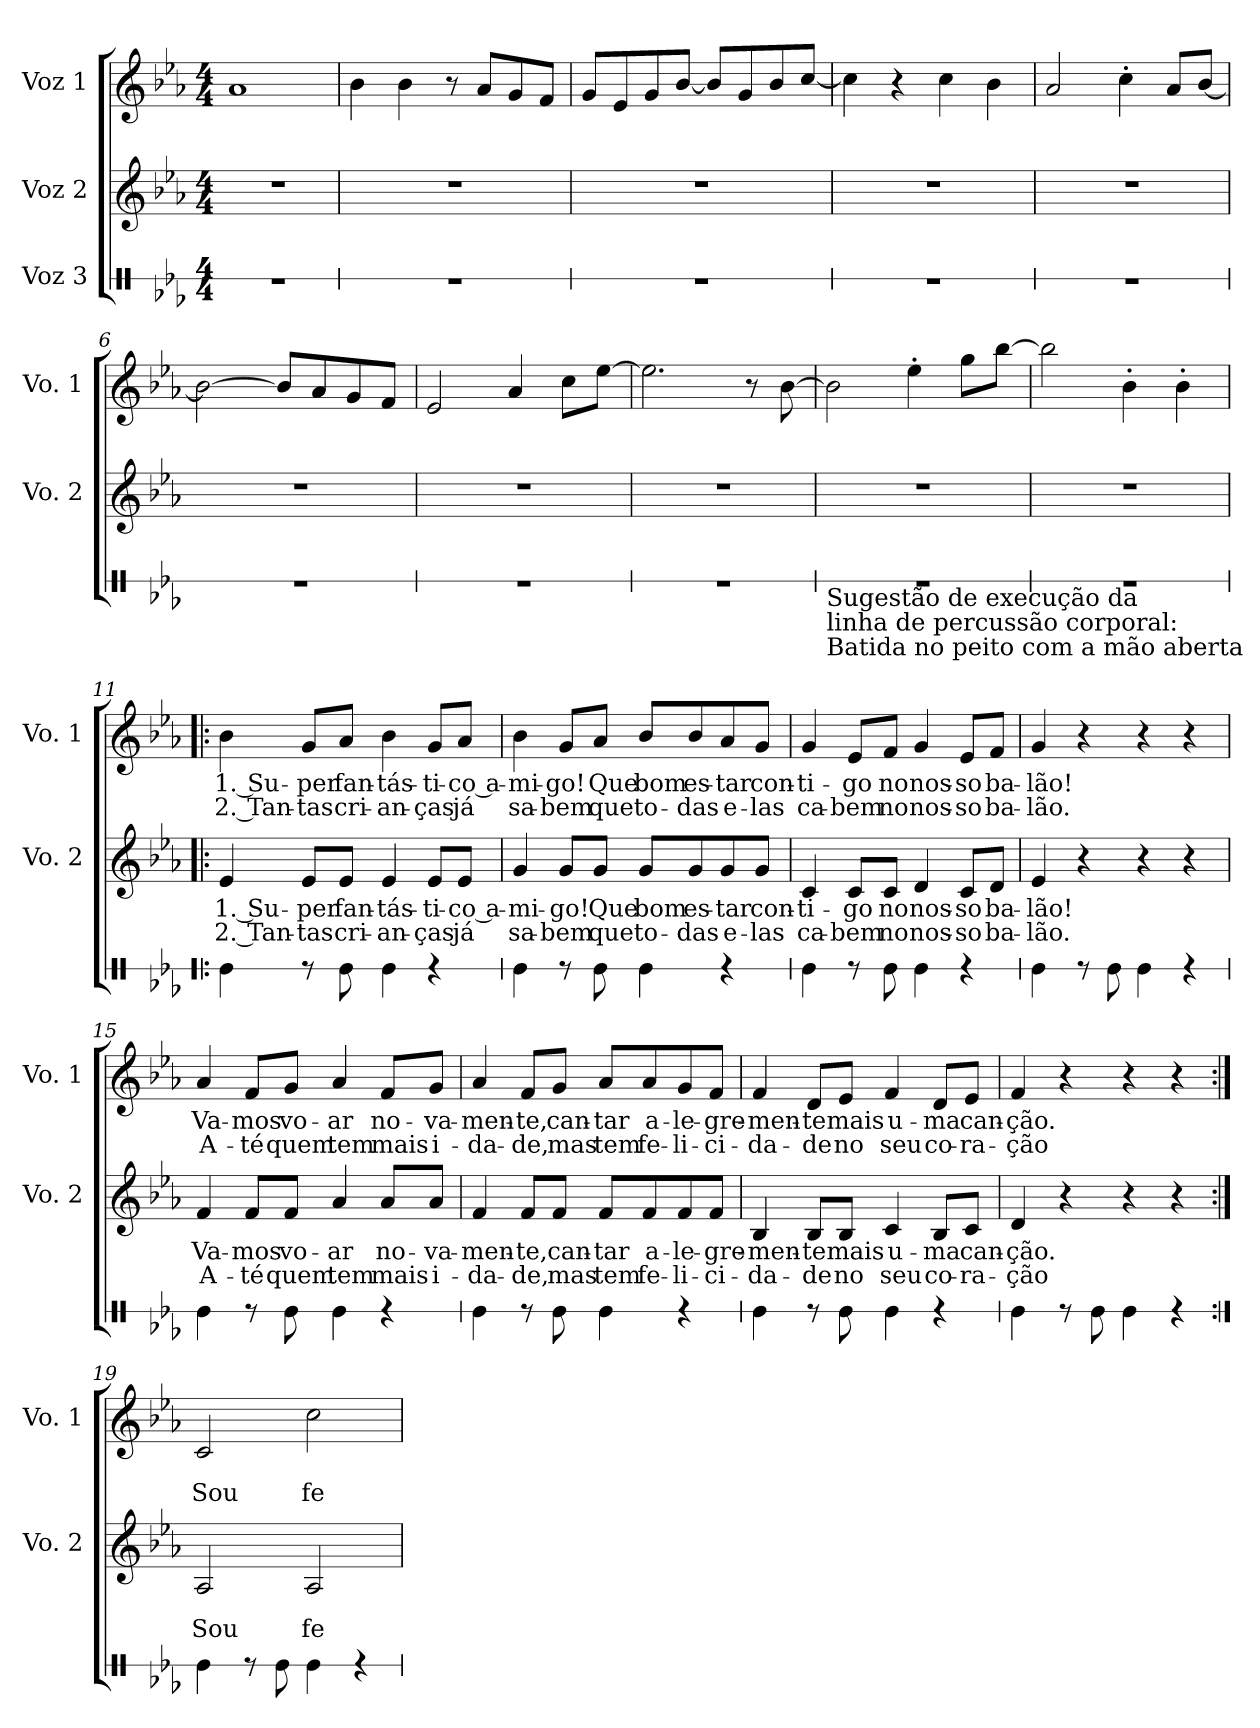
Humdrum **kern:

**kern	**kern	**text	**text	**kern	**text	**text
*part3	*part2	*part2	*part2	*part1	*part1	*part1
*staff3	*staff2	*staff2	*staff2	*staff1	*staff1	*staff1
*I"Voz 3	*I"Voz 2	*	*	*I"Voz 1	*	*
*	*I'Vo. 2	*	*	*I'Vo. 1	*	*
*stria1	*	*	*	*	*	*
*clefX	*clefG2	*	*	*clefG2	*	*
*k[b-e-a-]	*k[b-e-a-]	*	*	*k[b-e-a-]	*	*
*M4/4	*M4/4	*	*	*M4/4	*	*
*MM125	*MM125	*	*	*MM125	*	*
=1	=1	=1	=1	=1	=1	=1
1r	1r	.	.	1a-	.	.
=2	=2	=2	=2	=2	=2	=2
1r	1r	.	.	4b-\	.	.
.	.	.	.	4b-\	.	.
.	.	.	.	8r	.	.
.	.	.	.	8a-/L	.	.
.	.	.	.	8g/	.	.
.	.	.	.	8f/J	.	.
=3	=3	=3	=3	=3	=3	=3
1r	1r	.	.	8g/L	.	.
.	.	.	.	8e-/	.	.
.	.	.	.	8g/	.	.
.	.	.	.	[8b-/J	.	.
.	.	.	.	8b-/L]	.	.
.	.	.	.	8g/	.	.
.	.	.	.	8b-/	.	.
.	.	.	.	[8cc/J	.	.
=4	=4	=4	=4	=4	=4	=4
1r	1r	.	.	4cc\]	.	.
.	.	.	.	4r	.	.
.	.	.	.	4cc\	.	.
.	.	.	.	4b-\	.	.
=5	=5	=5	=5	=5	=5	=5
1r	1r	.	.	2a-/	.	.
.	.	.	.	4cc'\	.	.
.	.	.	.	8a-/L	.	.
.	.	.	.	[8b-/J	.	.
=6	=6	=6	=6	=6	=6	=6
1r	1r	.	.	2b-\_	.	.
.	.	.	.	8b-/L]	.	.
.	.	.	.	8a-/	.	.
.	.	.	.	8g/	.	.
.	.	.	.	8f/J	.	.
=7	=7	=7	=7	=7	=7	=7
1r	1r	.	.	2e-/	.	.
.	.	.	.	4a-/	.	.
.	.	.	.	8cc\L	.	.
.	.	.	.	[8ee-\J	.	.
=8	=8	=8	=8	=8	=8	=8
1r	1r	.	.	2.ee-\]	.	.
.	.	.	.	8r	.	.
.	.	.	.	[8b-\	.	.
=9	=9	=9	=9	=9	=9	=9
!LO:TX:b:t=Sugestão de execução da	!	!	!	!	!	!
!LO:TX:b:t=linha de percussão corporal&colon;	!	!	!	!	!	!
!LO:TX:b:t=Batida no peito com a mão aberta	!	!	!	!	!	!
1r	1r	.	.	2b-\]	.	.
.	.	.	.	4ee-'\	.	.
.	.	.	.	8gg\L	.	.
.	.	.	.	[8bb-\J	.	.
=10	=10	=10	=10	=10	=10	=10
1r	1r	.	.	2bb-\]	.	.
.	.	.	.	4b-'\	.	.
.	.	.	.	4b-'\	.	.
!!LO:LB:g=z
=11!|:	=11!|:	=11!|:	=11!|:	=11!|:	=11!|:	=11!|:
!	!	!LO:LY:b	!LO:LY:b	!	!LO:LY:b	!LO:LY:b
4Re\	4e-/	1. Su-	2. Tan-	4b-\	1. Su-	2. Tan-
!	!	!LO:LY:b	!LO:LY:b	!	!LO:LY:b	!LO:LY:b
8r	8e-/L	-per	-tas	8g/L	-per	-tas
!	!	!LO:LY:b	!LO:LY:b	!	!LO:LY:b	!LO:LY:b
8Re\	8e-/J	fan-	cri-	8a-/J	fan-	cri-
!	!	!LO:LY:b	!LO:LY:b	!	!LO:LY:b	!LO:LY:b
4Re\	4e-/	-tás-	-an-	4b-\	-tás-	-an-
!	!	!LO:LY:b	!LO:LY:b	!	!LO:LY:b	!LO:LY:b
4r	8e-/L	-ti-	-ças	8g/L	-ti-	-ças
!	!	!LO:LY:b	!LO:LY:b	!	!LO:LY:b	!LO:LY:b
.	8e-/J	-co a-	já	8a-/J	-co a-	já
=12	=12	=12	=12	=12	=12	=12
!	!	!LO:LY:b	!LO:LY:b	!	!LO:LY:b	!LO:LY:b
4Re\	4g/	-mi-	sa-	4b-\	-mi-	sa-
!	!	!LO:LY:b	!LO:LY:b	!	!LO:LY:b	!LO:LY:b
8r	8g/L	-go!	-bem	8g/L	-go!	-bem
!	!	!LO:LY:b	!LO:LY:b	!	!LO:LY:b	!LO:LY:b
8Re\	8g/J	Que	que	8a-/J	Que	que
!	!	!LO:LY:b	!LO:LY:b	!	!LO:LY:b	!LO:LY:b
4Re\	8g/L	bom	to-	8b-/L	bom	to-
!	!	!LO:LY:b	!LO:LY:b	!	!LO:LY:b	!LO:LY:b
.	8g/	es-	-das	8b-/	es-	-das
!	!	!LO:LY:b	!LO:LY:b	!	!LO:LY:b	!LO:LY:b
4r	8g/	-tar	e-	8a-/	-tar	e-
!	!	!LO:LY:b	!LO:LY:b	!	!LO:LY:b	!LO:LY:b
.	8g/J	con-	-las	8g/J	con-	-las
=13	=13	=13	=13	=13	=13	=13
!	!	!LO:LY:b	!LO:LY:b	!	!LO:LY:b	!LO:LY:b
4Re\	4c/	-ti-	ca-	4g/	-ti-	ca-
!	!	!LO:LY:b	!LO:LY:b	!	!LO:LY:b	!LO:LY:b
8r	8c/L	-go	-bem	8e-/L	-go	-bem
!	!	!LO:LY:b	!LO:LY:b	!	!LO:LY:b	!LO:LY:b
8Re\	8c/J	no	no	8f/J	no	no
!	!	!LO:LY:b	!LO:LY:b	!	!LO:LY:b	!LO:LY:b
4Re\	4d/	nos-	nos-	4g/	nos-	nos-
!	!	!LO:LY:b	!LO:LY:b	!	!LO:LY:b	!LO:LY:b
4r	8c/L	-so	-so	8e-/L	-so	-so
!	!	!LO:LY:b	!LO:LY:b	!	!LO:LY:b	!LO:LY:b
.	8d/J	ba-	ba-	8f/J	ba-	ba-
!!LO:LB:g=z
=14	=14	=14	=14	=14	=14	=14
!	!	!LO:LY:b	!LO:LY:b	!	!LO:LY:b	!LO:LY:b
4Re\	4e-/	-lão!	-lão.	4g/	-lão!	-lão.
8r	4r	.	.	4r	.	.
8Re\	.	.	.	.	.	.
4Re\	4r	.	.	4r	.	.
4r	4r	.	.	4r	.	.
=15	=15	=15	=15	=15	=15	=15
!	!	!LO:LY:b	!LO:LY:b	!	!LO:LY:b	!LO:LY:b
4Re\	4f/	Va-	A-	4a-/	Va-	A-
!	!	!LO:LY:b	!LO:LY:b	!	!LO:LY:b	!LO:LY:b
8r	8f/L	-mos	-té	8f/L	-mos	-té
!	!	!LO:LY:b	!LO:LY:b	!	!LO:LY:b	!LO:LY:b
8Re\	8f/J	vo-	quem	8g/J	vo-	quem
!	!	!LO:LY:b	!LO:LY:b	!	!LO:LY:b	!LO:LY:b
4Re\	4a-/	-ar	tem	4a-/	-ar	tem
!	!	!LO:LY:b	!LO:LY:b	!	!LO:LY:b	!LO:LY:b
4r	8a-/L	no-	mais	8f/L	no-	mais
!	!	!LO:LY:b	!LO:LY:b	!	!LO:LY:b	!LO:LY:b
.	8a-/J	-va-	i-	8g/J	-va-	i-
=16	=16	=16	=16	=16	=16	=16
!	!	!LO:LY:b	!LO:LY:b	!	!LO:LY:b	!LO:LY:b
4Re\	4f/	-men-	-da-	4a-/	-men-	-da-
!	!	!LO:LY:b	!LO:LY:b	!	!LO:LY:b	!LO:LY:b
8r	8f/L	-te,	-de,	8f/L	-te,	-de,
!	!	!LO:LY:b	!LO:LY:b	!	!LO:LY:b	!LO:LY:b
8Re\	8f/J	can-	mas	8g/J	can-	mas
!	!	!LO:LY:b	!LO:LY:b	!	!LO:LY:b	!LO:LY:b
4Re\	8f/L	-tar	tem	8a-/L	-tar	tem
!	!	!LO:LY:b	!LO:LY:b	!	!LO:LY:b	!LO:LY:b
.	8f/	a-	fe-	8a-/	a-	fe-
!	!	!LO:LY:b	!LO:LY:b	!	!LO:LY:b	!LO:LY:b
4r	8f/	-le-	-li-	8g/	-le-	-li-
!	!	!LO:LY:b	!LO:LY:b	!	!LO:LY:b	!LO:LY:b
.	8f/J	-gre-	-ci-	8f/J	-gre-	-ci-
!!LO:LB:g=z
=17	=17	=17	=17	=17	=17	=17
!	!	!LO:LY:b	!LO:LY:b	!	!LO:LY:b	!LO:LY:b
4Re\	4B-/	-men-	-da-	4f/	-men-	-da-
!	!	!LO:LY:b	!LO:LY:b	!	!LO:LY:b	!LO:LY:b
8r	8B-/L	-te	-de	8d/L	-te	-de
!	!	!LO:LY:b	!LO:LY:b	!	!LO:LY:b	!LO:LY:b
8Re\	8B-/J	mais	no	8e-/J	mais	no
!	!	!LO:LY:b	!LO:LY:b	!	!LO:LY:b	!LO:LY:b
4Re\	4c/	u-	seu	4f/	u-	seu
!	!	!LO:LY:b	!LO:LY:b	!	!LO:LY:b	!LO:LY:b
4r	8B-/L	-ma	co-	8d/L	-ma	co-
!	!	!LO:LY:b	!LO:LY:b	!	!LO:LY:b	!LO:LY:b
.	8c/J	can-	-ra-	8e-/J	can-	-ra-
=18	=18	=18	=18	=18	=18	=18
!	!	!LO:LY:b	!LO:LY:b	!	!LO:LY:b	!LO:LY:b
4Re\	4d/	-ção.	-ção	4f/	-ção.	-ção
8r	4r	.	.	4r	.	.
8Re\	.	.	.	.	.	.
4Re\	4r	.	.	4r	.	.
4r	4r	.	.	4r	.	.
=19:|!	=19:|!	=19:|!	=19:|!	=19:|!	=19:|!	=19:|!
!	!	!	!LO:LY:b	!	!	!LO:LY:b
4Re\	2A-/	.	Sou	2c/	.	Sou
8r	.	.	.	.	.	.
8Re\	.	.	.	.	.	.
!	!	!	!LO:LY:b	!	!	!LO:LY:b
4Re\	2A-/	.	fe-	2cc\	.	fe-
4r	.	.	.	.	.	.
=	=	=	=	=	=	=
*-	*-	*-	*-	*-	*-	*-
